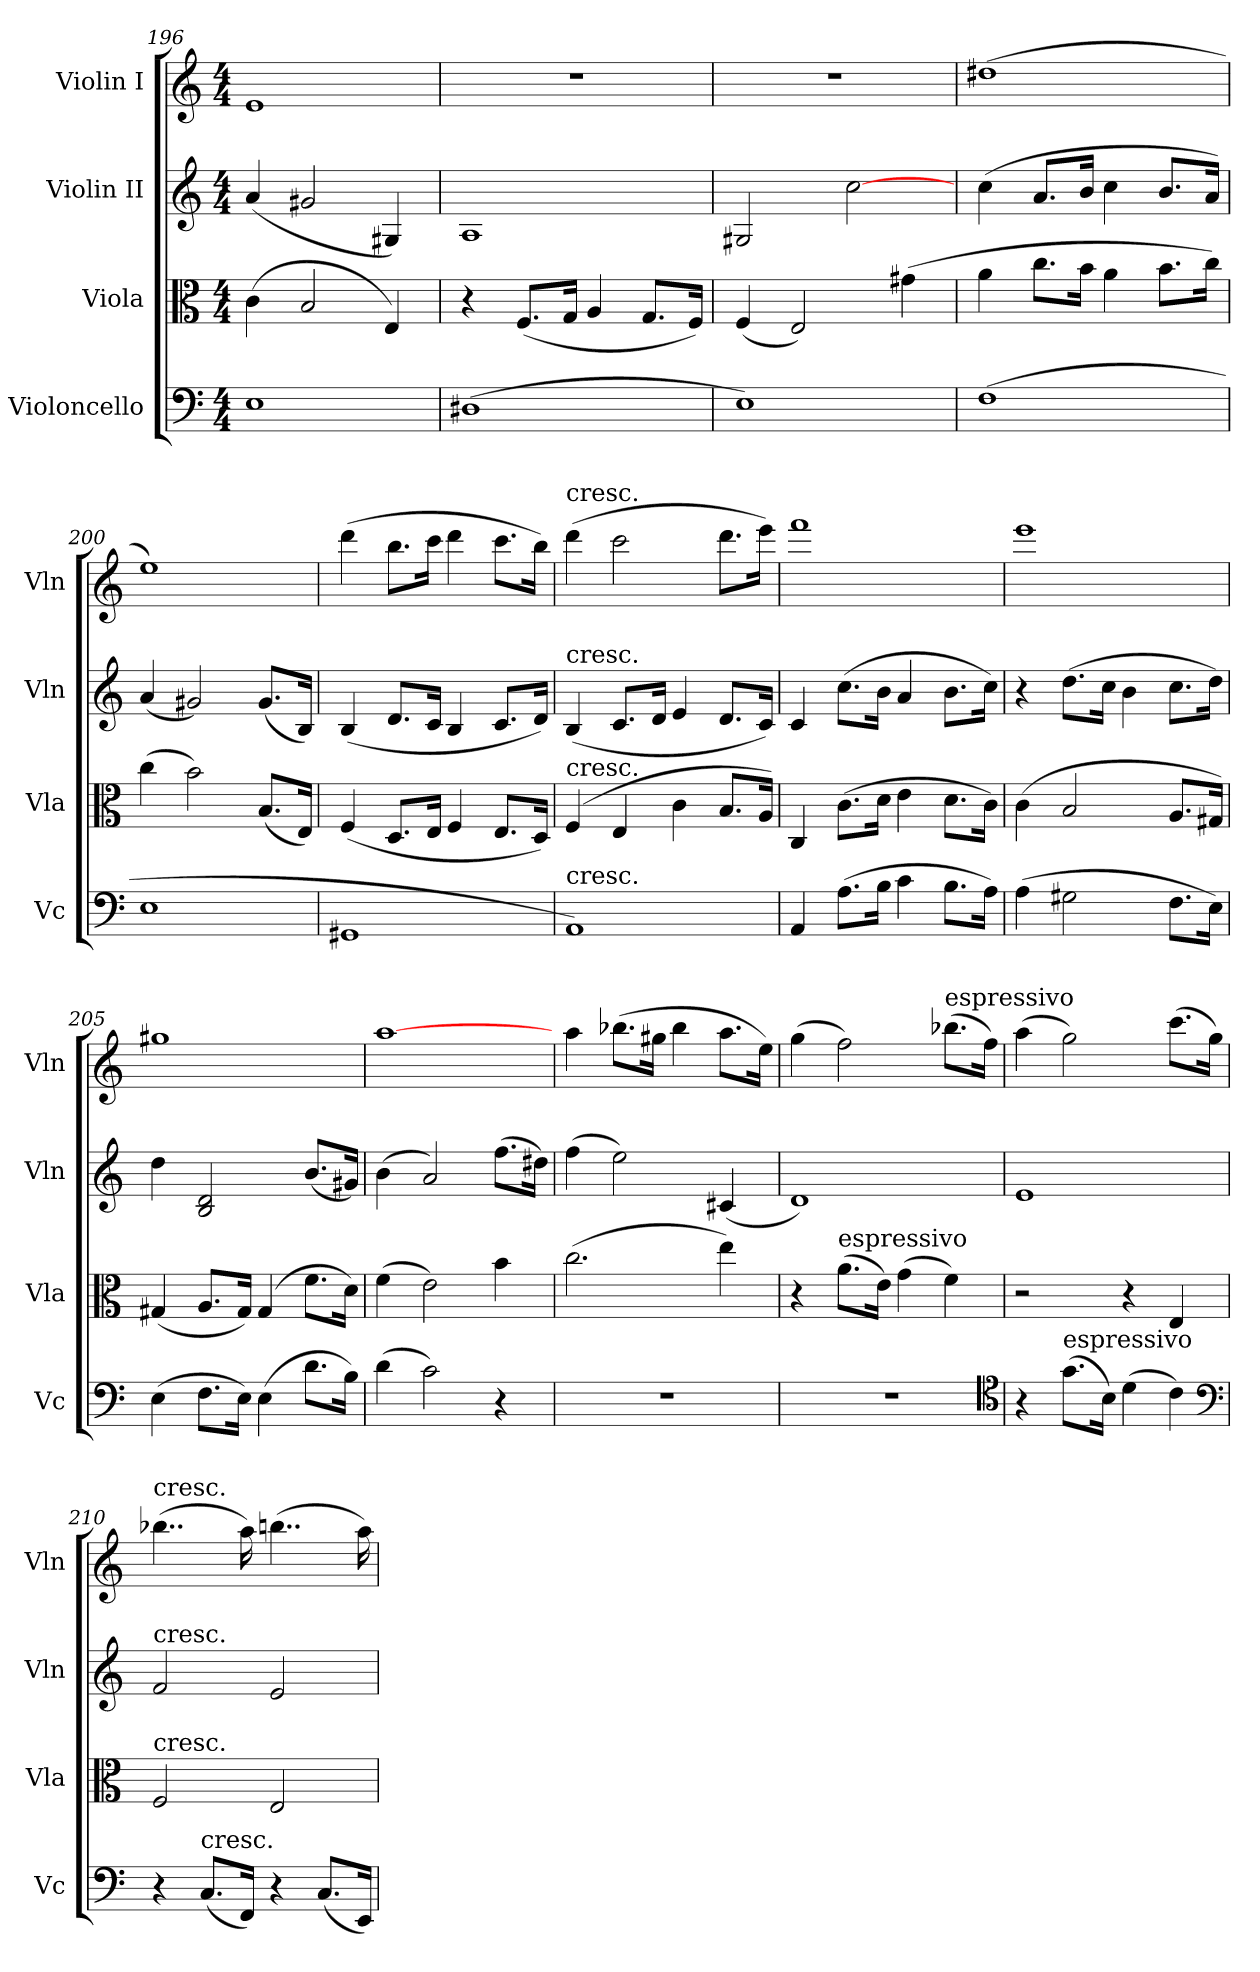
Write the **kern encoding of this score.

**kern	**kern	**kern	**kern
*part4	*part3	*part2	*part1
*staff4	*staff3	*staff2	*staff1
*I"Violoncello	*I"Viola	*I"Violin II	*I"Violin I
*I'Vc	*I'Vla	*I'Vln	*I'Vln
*clefF4	*clefC3	*clefG2	*clefG2
*k[]	*k[]	*k[]	*k[]
*C:	*C:	*C:	*C:
*M4/4	*M4/4	*M4/4	*M4/4
=196	=196	=196	=196
1E	(4c	(4a	1e
.	2B	2g#X	.
.	4E)	4G#X)	.
=197	=197	=197	=197
(1D#X	4r	1A	1r
.	(8.F/L	.	.
.	16G/Jk	.	.
.	4A	.	.
.	8.G/L	.	.
.	16F/Jk)	.	.
=198	=198	=198	=198
1E)	(4F	2G#X	1r
.	2E)	.	.
.	.	[2cc	.
.	(4g#X	.	.
=199	=199	=199	=199
(1F	4a	(4cc	(1dd#X
.	8.cc\L	8.a/L	.
.	16b\Jk	16b/Jk	.
.	4a	4cc	.
.	8.b\L	8.b/L	.
.	16cc\Jk)	16a/Jk)	.
=200	=200	=200	=200
1E	(4cc	(4a	1ee)
.	2b)	2g#X)	.
.	(8.B/L	(8.g#/L	.
.	16E/Jk)	16B/Jk)	.
=201	=201	=201	=201
1GG#X	(4F	(4B	(4ddd
.	8.D/L	8.d/L	8.bb\L
.	16E/Jk	16c/Jk	16ccc\Jk
.	4F	4B	4ddd
.	8.E/L	8.c/L	8.ccc\L
.	16D/Jk)	16d/Jk)	16bb\Jk)
=202	=202	=202	=202
!	!	!	!LO:TX:a:t=cresc.
!	!	!LO:TX:a:t=cresc.	!
!	!LO:TX:a:t=cresc.	!	!
!LO:TX:a:t=cresc.	!	!	!
1AA)	(4F	(4B	(4ddd
.	4E	8.c/L	2ccc
.	.	16d/Jk	.
.	4c	4e	.
.	8.B/L	8.d/L	8.ddd\L
.	16A/Jk)	16c/Jk)	16eee\Jk)
=203	=203	=203	=203
4AA	4C	4c	1fff
(8.A\L	(8.c\L	(8.cc\L	.
16B\Jk	16d\Jk	16b\Jk	.
4c	4e	4a	.
8.B\L	8.d\L	8.b\L	.
16A\Jk)	16c\Jk)	16cc\Jk)	.
=204	=204	=204	=204
(4A	(4c	4r	1eee
2G#X	2B	(8.dd\L	.
.	.	16cc\Jk	.
.	.	4b	.
8.F\L	8.A/L	8.cc\L	.
16E\Jk)	16G#X/Jk)	16dd\Jk)	.
=205	=205	=205	=205
(4E	(4G#X	4dd	1gg#X
8.F\L	8.A/L	2B 2d	.
16E\Jk)	16G#/Jk)	.	.
(4E	(4G#	.	.
8.d\L	8.f\L	(8.b/L	.
16B\Jk)	16d\Jk)	16g#X/Jk)	.
=206	=206	=206	=206
(4d	(4f	(4b	[1aa
2c)	2e)	2a)	.
4r	4b	(8.ff\L	.
.	.	16dd#X\Jk)	.
=207	=207	=207	=207
1r	(2.cc	(4ff	4aa
.	.	2ee)	(8.bb-X\L
.	.	.	16gg#X\Jk
.	.	.	4bb-
.	4ee)	(4c#X	8.aa\L
.	.	.	16ee\Jk)
=208	=208	=208	=208
1r	4r	1d)	(4gg
!	!LO:TX:a:t=espressivo	!	!
.	(8.a\L	.	2ff)
.	16e\Jk)	.	.
.	(4g	.	.
!	!	!	!LO:TX:a:t=espressivo
.	4f)	.	(8.bb-X\L
.	.	.	16ff\Jk)
*clefC4	*	*	*
=209	=209	=209	=209
4r	2r	1e	(4aa
!LO:TX:a:t=espressivo	!	!	!
(8.g\L	.	.	2gg)
16B\Jk)	.	.	.
(4d	4r	.	.
4c)	4E	.	(8.ccc\L
.	.	.	16gg\Jk)
*clefF4	*	*	*
=210	=210	=210	=210
!	!	!	!LO:TX:a:t=cresc.
!	!	!LO:TX:a:t=cresc.	!
!	!LO:TX:a:t=cresc.	!	!
4r	2F	2f	(4..bb-X
!LO:TX:a:t=cresc.	!	!	!
(8.C/L	.	.	.
16FF/Jk)	.	.	16aa)
4r	2E	2e	(4..bbn
(8.C/L	.	.	.
16EE/Jk)	.	.	16aa)
=	=	=	=
*-	*-	*-	*-
